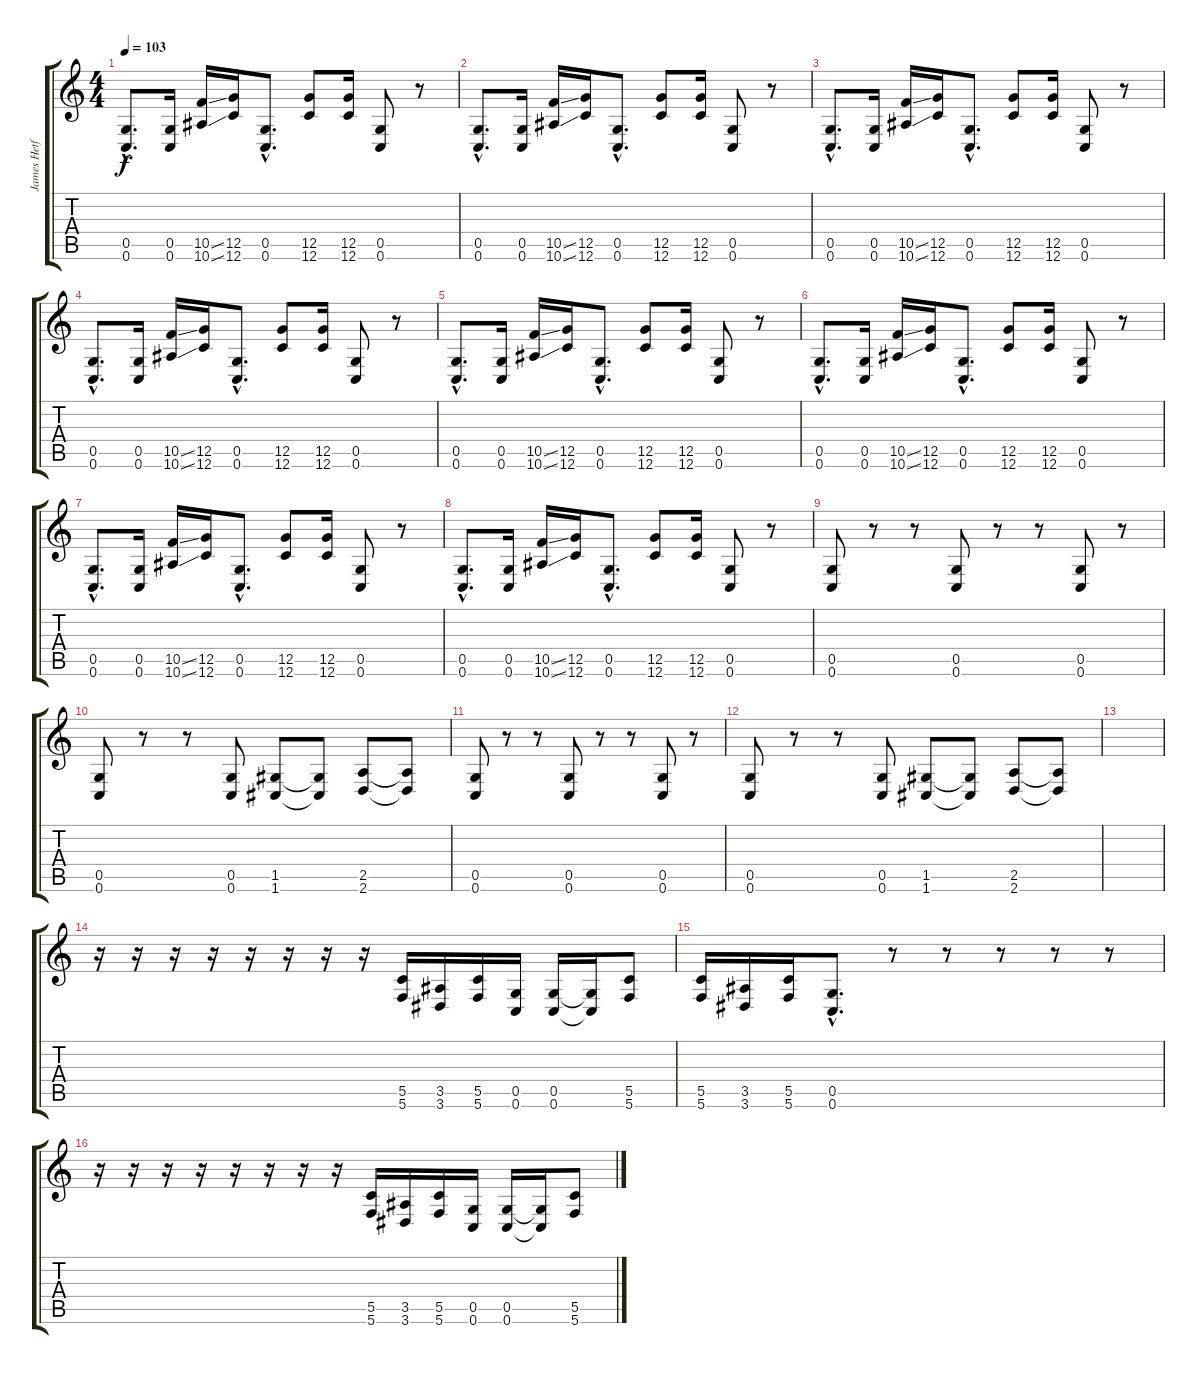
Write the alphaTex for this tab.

\track ("James Hetfield" "James Hetf") {instrument distortionguitar}
\staff {score tabs}
\tuning (D4 A3 F3 D3 G2 C2) {hide}
\ts (4 4)
\tempo 103
\clef g2
\ks c
(0.5{hac} 0.6{hac}).8{d dy f} (0.5 0.6).16 (10.5{ss} 10.6{ss}).16 (12.5 12.6).16 (0.5{hac} 0.6{hac}).8{d} (12.5 12.6).8 (12.5 12.6).16 (0.5 0.6).8 r.8 |
(0.5{hac} 0.6{hac}).8{d} (0.5 0.6).16 (10.5{ss} 10.6{ss}).16 (12.5 12.6).16 (0.5{hac} 0.6{hac}).8{d} (12.5 12.6).8 (12.5 12.6).16 (0.5 0.6).8 r.8 |
(0.5{hac} 0.6{hac}).8{d} (0.5 0.6).16 (10.5{ss} 10.6{ss}).16 (12.5 12.6).16 (0.5{hac} 0.6{hac}).8{d} (12.5 12.6).8 (12.5 12.6).16 (0.5 0.6).8 r.8 |
(0.5{hac} 0.6{hac}).8{d} (0.5 0.6).16 (10.5{ss} 10.6{ss}).16 (12.5 12.6).16 (0.5{hac} 0.6{hac}).8{d} (12.5 12.6).8 (12.5 12.6).16 (0.5 0.6).8 r.8 |
(0.5{hac} 0.6{hac}).8{d} (0.5 0.6).16 (10.5{ss} 10.6{ss}).16 (12.5 12.6).16 (0.5{hac} 0.6{hac}).8{d} (12.5 12.6).8 (12.5 12.6).16 (0.5 0.6).8 r.8 |
(0.5{hac} 0.6{hac}).8{d} (0.5 0.6).16 (10.5{ss} 10.6{ss}).16 (12.5 12.6).16 (0.5{hac} 0.6{hac}).8{d} (12.5 12.6).8 (12.5 12.6).16 (0.5 0.6).8 r.8 |
(0.5{hac} 0.6{hac}).8{d} (0.5 0.6).16 (10.5{ss} 10.6{ss}).16 (12.5 12.6).16 (0.5{hac} 0.6{hac}).8{d} (12.5 12.6).8 (12.5 12.6).16 (0.5 0.6).8 r.8 |
(0.5{hac} 0.6{hac}).8{d} (0.5 0.6).16 (10.5{ss} 10.6{ss}).16 (12.5 12.6).16 (0.5{hac} 0.6{hac}).8{d} (12.5 12.6).8 (12.5 12.6).16 (0.5 0.6).8 r.8 |
(0.5 0.6).8 r.8 r.8 (0.5 0.6).8 r.8 r.8 (0.5 0.6).8 r.8 |
(0.5 0.6).8 r.8 r.8 (0.5 0.6).8 (1.5 1.6).8 (1.5{t} 1.6{t}).8 (2.5 2.6).8 (2.5{t} 2.6{t}).8 |
(0.5 0.6).8 r.8 r.8 (0.5 0.6).8 r.8 r.8 (0.5 0.6).8 r.8 |
(0.5 0.6).8 r.8 r.8 (0.5 0.6).8 (1.5 1.6).8 (1.5{t} 1.6{t}).8 (2.5 2.6).8 (2.5{t} 2.6{t}).8 |
|
r.16 r.16 r.16 r.16 r.16 r.16 r.16 r.16 (5.5 5.6).16 (3.5 3.6).16 (5.5 5.6).16 (0.5 0.6).16 (0.5 0.6).16 (0.5{t} 0.6{t}).16 (5.5 5.6).8 |
(5.5 5.6).16 (3.5 3.6).16 (5.5 5.6).16 (0.5{hac} 0.6{hac}).8{d} r.8 r.8 r.8 r.8 r.8 |
r.16 r.16 r.16 r.16 r.16 r.16 r.16 r.16 (5.5 5.6).16 (3.5 3.6).16 (5.5 5.6).16 (0.5 0.6).16 (0.5 0.6).16 (0.5{t} 0.6{t}).16 (5.5 5.6).8
